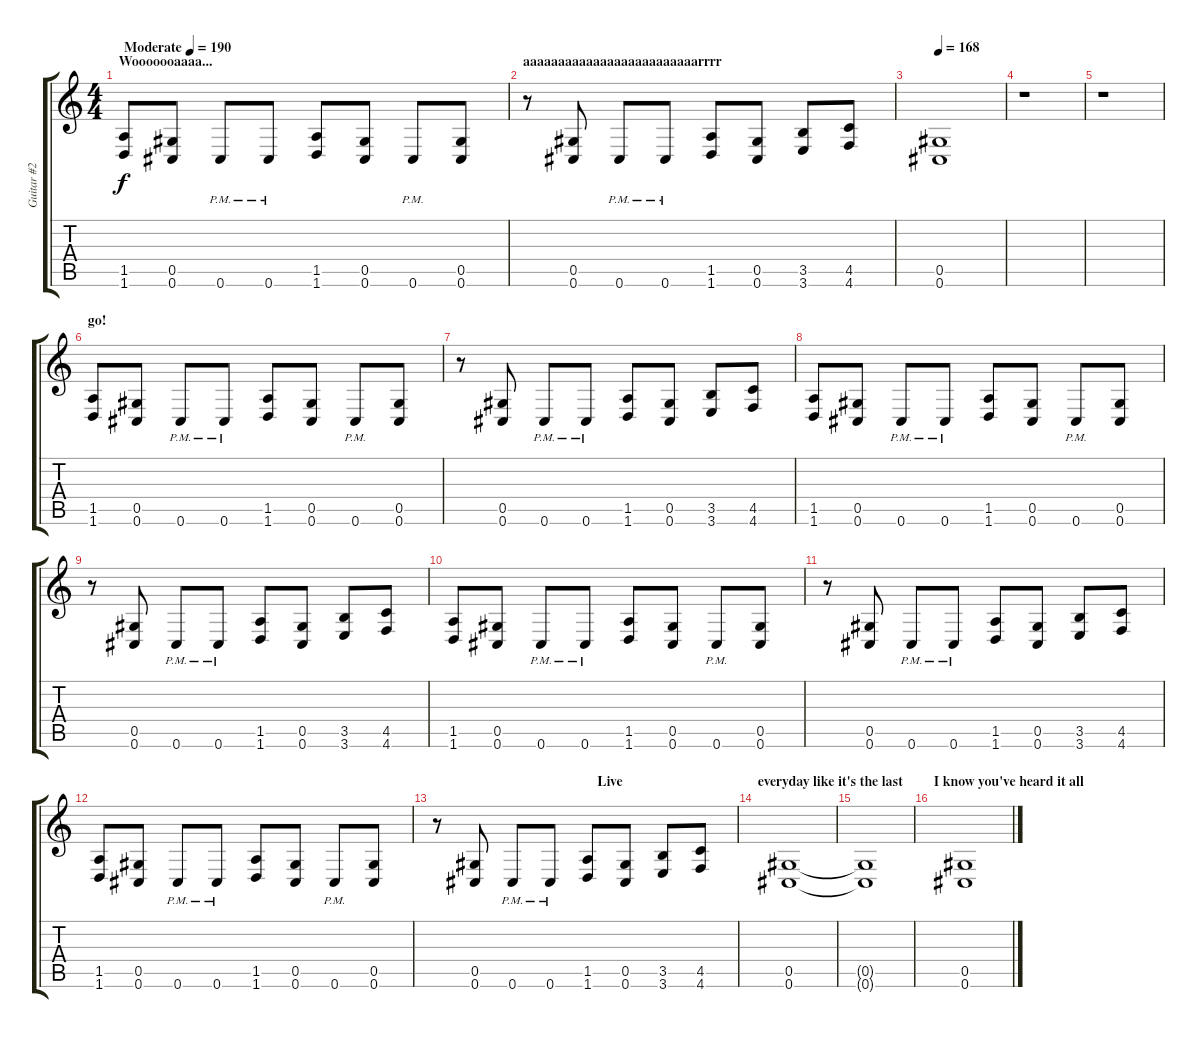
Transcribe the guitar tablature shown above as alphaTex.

\track ("Guitar #2" "Guitar #2") {instrument distortionguitar}
\staff {score tabs}
\tuning (Eb4 Bb3 Gb3 Db3 Ab2 Db2) {hide}
\ts (4 4)
\section ("" "Wooooooaaaa...")
\tempo (190 "Moderate")
\clef g2
\ks c
(1.5 1.6).8{dy f instrument distortionguitar} (0.5 0.6).8 0.6{pm}.8 0.6{pm}.8 (1.5 1.6).8 (0.5 0.6).8 0.6{pm}.8 (0.5 0.6).8 |
\section ("" "aaaaaaaaaaaaaaaaaaaaaaaaarrrr")
r.8 (0.5 0.6).8 0.6{pm}.8 0.6{pm}.8 (1.5 1.6).8 (0.5 0.6).8 (3.5 3.6).8 (4.5 4.6).8 |
\tempo 168
(0.5 0.6).1 |
r.1 |
\section ("" "                                                Let's")
r.1 |
\section ("" "go!")
(1.5 1.6).8 (0.5 0.6).8 0.6{pm}.8 0.6{pm}.8 (1.5 1.6).8 (0.5 0.6).8 0.6{pm}.8 (0.5 0.6).8 |
r.8 (0.5 0.6).8 0.6{pm}.8 0.6{pm}.8 (1.5 1.6).8 (0.5 0.6).8 (3.5 3.6).8 (4.5 4.6).8 |
(1.5 1.6).8 (0.5 0.6).8 0.6{pm}.8 0.6{pm}.8 (1.5 1.6).8 (0.5 0.6).8 0.6{pm}.8 (0.5 0.6).8 |
r.8 (0.5 0.6).8 0.6{pm}.8 0.6{pm}.8 (1.5 1.6).8 (0.5 0.6).8 (3.5 3.6).8 (4.5 4.6).8 |
(1.5 1.6).8 (0.5 0.6).8 0.6{pm}.8 0.6{pm}.8 (1.5 1.6).8 (0.5 0.6).8 0.6{pm}.8 (0.5 0.6).8 |
r.8 (0.5 0.6).8 0.6{pm}.8 0.6{pm}.8 (1.5 1.6).8 (0.5 0.6).8 (3.5 3.6).8 (4.5 4.6).8 |
(1.5 1.6).8 (0.5 0.6).8 0.6{pm}.8 0.6{pm}.8 (1.5 1.6).8 (0.5 0.6).8 0.6{pm}.8 (0.5 0.6).8 |
\section ("" "                                               Live")
r.8 (0.5 0.6).8 0.6{pm}.8 0.6{pm}.8 (1.5 1.6).8 (0.5 0.6).8 (3.5 3.6).8 (4.5 4.6).8 |
\section ("" "everyday like it's the last")
(0.5 0.6).1 |
(0.5{t} 0.6{t}).1 |
\section ("" "I know you've heard it all")
(0.5 0.6).1
